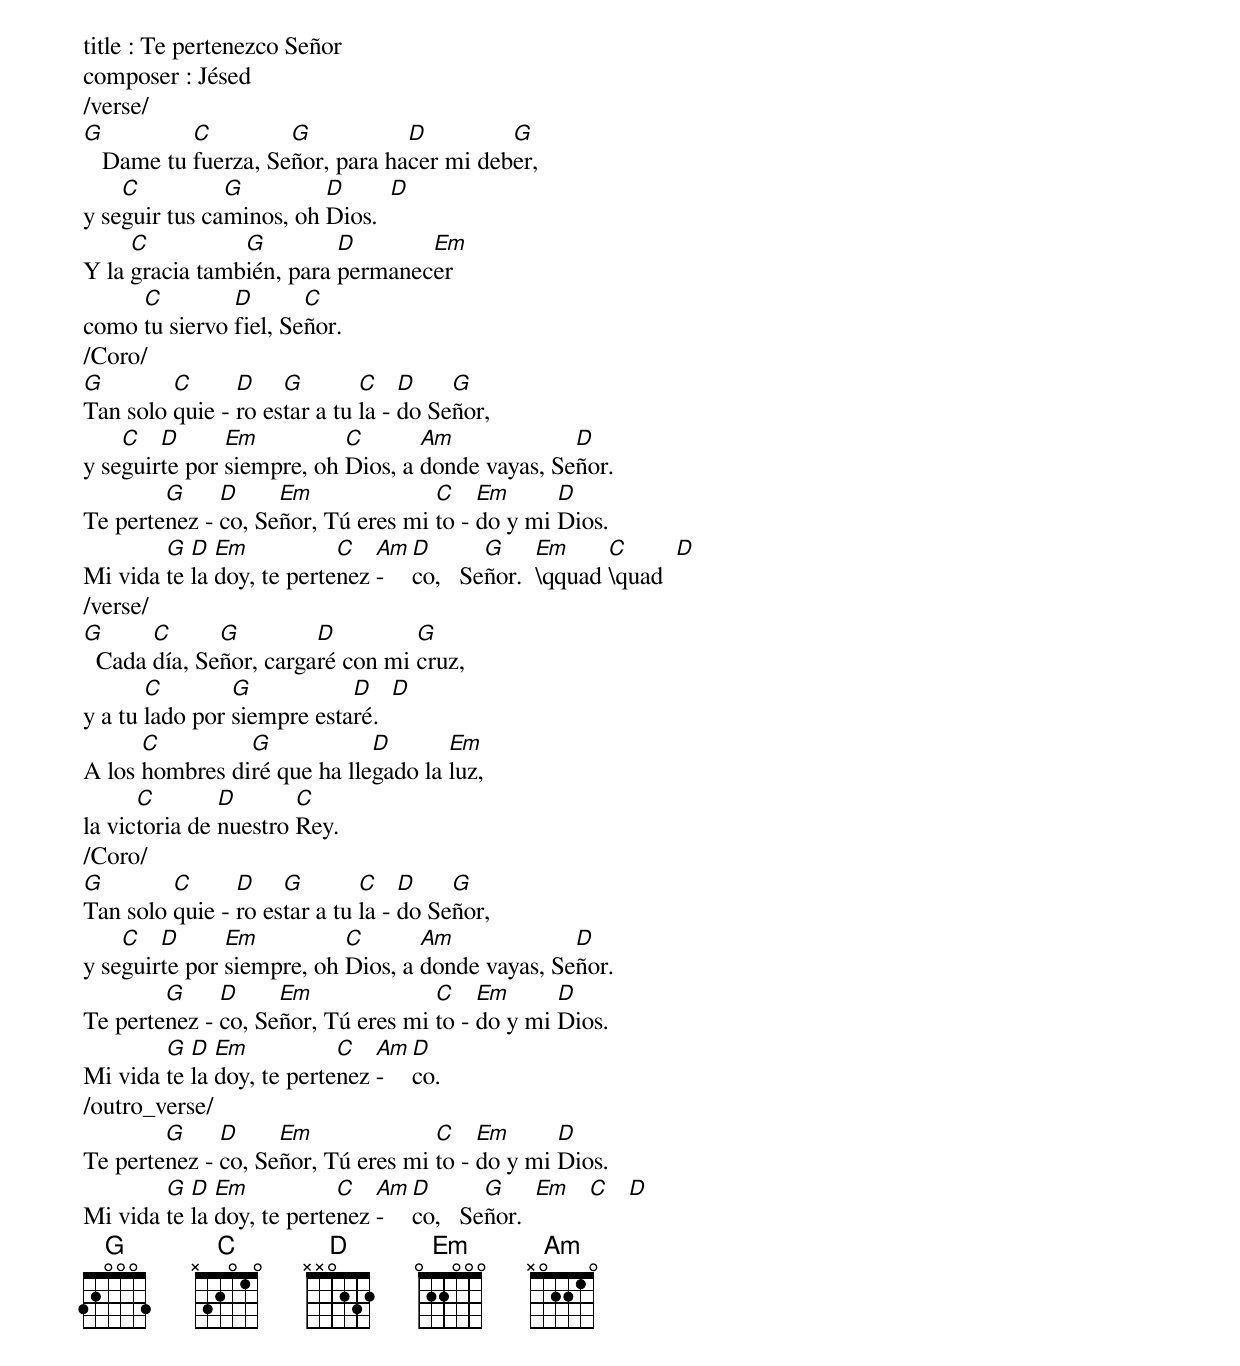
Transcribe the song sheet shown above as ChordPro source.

title : Te pertenezco Señor
composer : Jésed
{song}
/verse/
[G]   Dame tu [C]fuerza, Se[G]ñor, para ha[D]cer mi deb[G]er,
y se[C]guir tus ca[G]minos, oh [D]Dios.  [D]
Y la [C]gracia tamb[G]ién, para [D]permanec[Em]er
como [C]tu siervo [D]fiel, Se[C]ñor.
/Coro/
[G]Tan solo [C]quie - [D]ro es[G]tar a tu [C]la - [D]do Se[G]ñor,
y se[C]guir[D]te por [Em]siempre, oh [C]Dios, a [Am]donde vayas, Se[D]ñor.
Te perte[G]nez - [D]co, Se[Em]ñor, Tú eres mi [C]to - [Em]do y mi [D]Dios.
Mi vida [G]te [D]la [Em]doy, te perte[C]nez [Am]- [D]co,   Se[G]ñor.  [Em]\qquad [C]\quad  [D]
/verse/
[G]  Cada [C]día, Se[G]ñor, carga[D]ré con mi [G]cruz,
y a tu [C]lado por [G]siempre esta[D]ré.  [D]
A los [C]hombres di[G]ré que ha lle[D]gado la [Em]luz,
la vic[C]toria de [D]nuestro [C]Rey.
/Coro/
[G]Tan solo [C]quie - [D]ro es[G]tar a tu [C]la - [D]do Se[G]ñor,
y se[C]guir[D]te por [Em]siempre, oh [C]Dios, a [Am]donde vayas, Se[D]ñor.
Te perte[G]nez - [D]co, Se[Em]ñor, Tú eres mi [C]to - [Em]do y mi [D]Dios.
Mi vida [G]te [D]la [Em]doy, te perte[C]nez [Am]- [D]co.
/outro_verse/
Te perte[G]nez - [D]co, Se[Em]ñor, Tú eres mi [C]to - [Em]do y mi [D]Dios.
Mi vida [G]te [D]la [Em]doy, te perte[C]nez [Am]- [D]co,   Se[G]ñor.  [Em]   [C]   [D]
